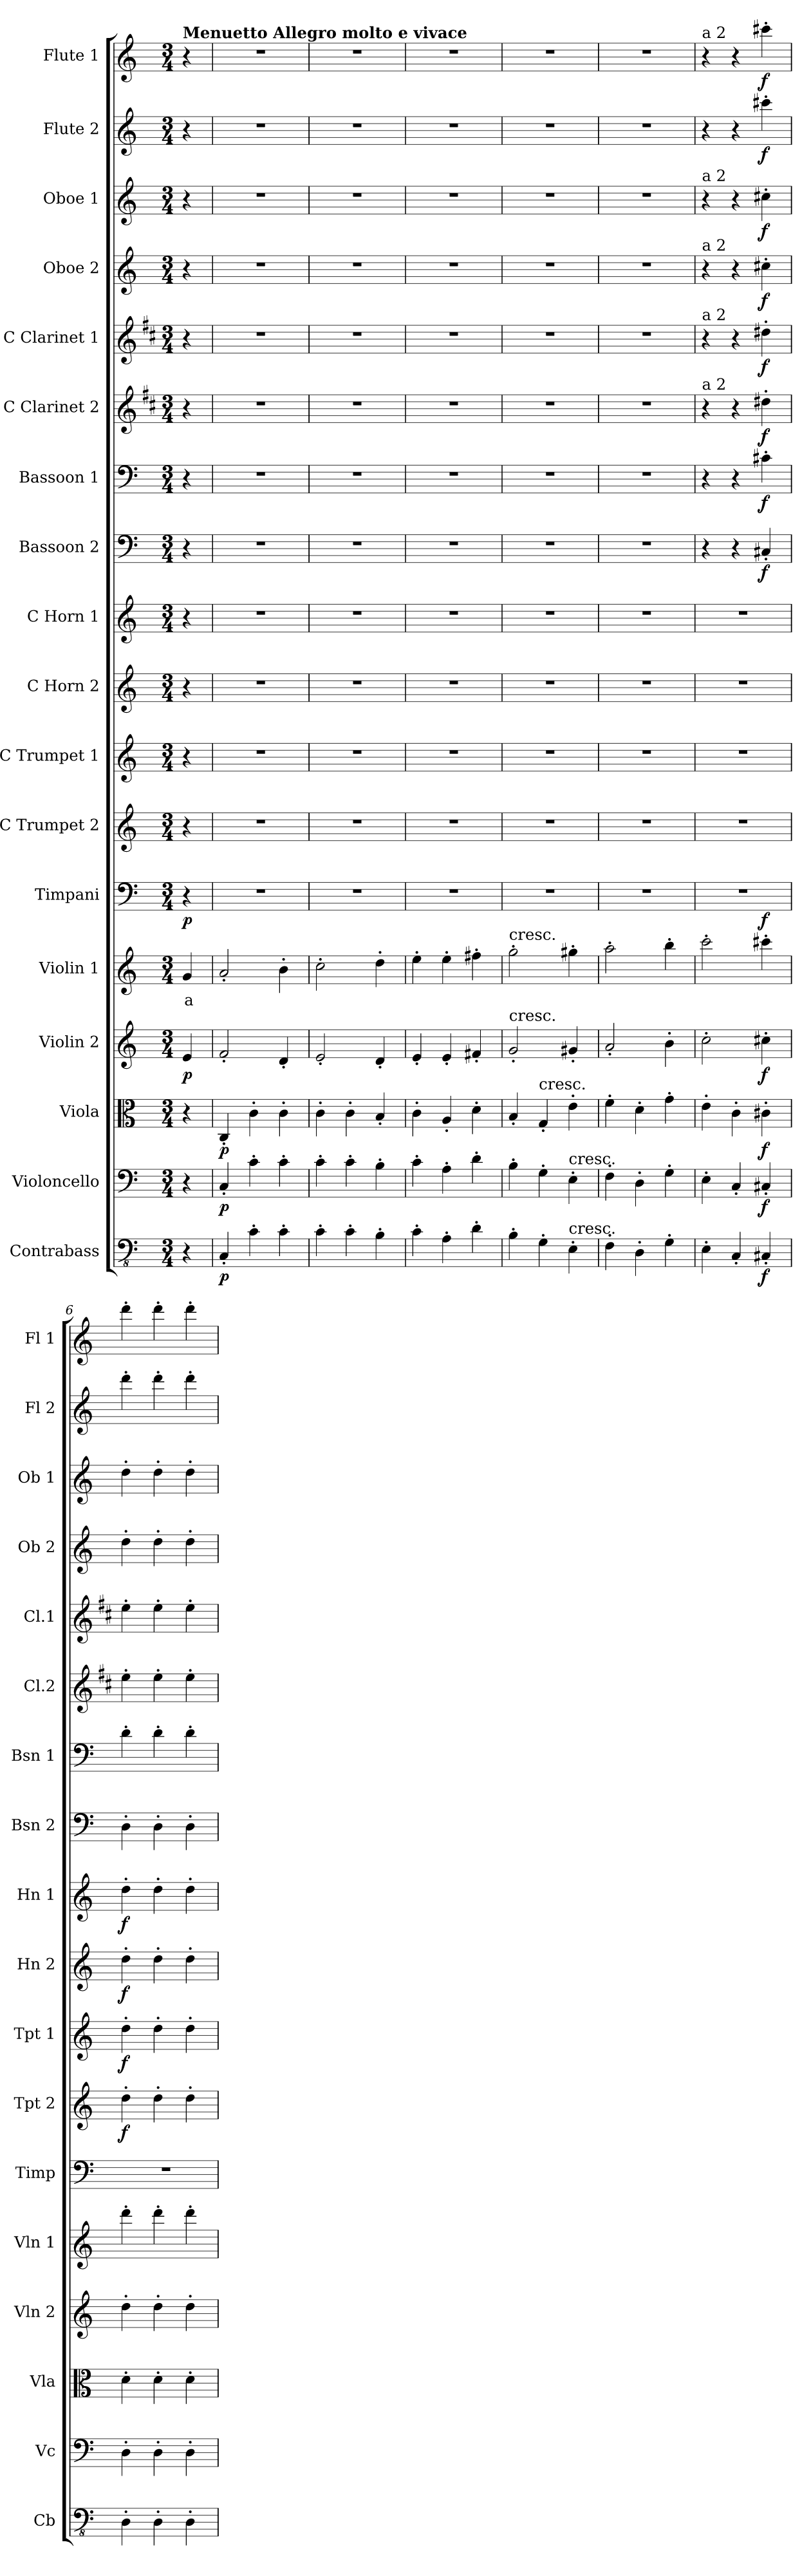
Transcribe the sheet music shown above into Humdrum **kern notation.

**kern	**dynam	**kern	**dynam	**kern	**dynam	**kern	**dynam	**kern	**text	**dynam	**kern	**kern	**dynam	**kern	**dynam	**kern	**dynam	**kern	**dynam	**kern	**dynam	**kern	**dynam	**kern	**dynam	**kern	**dynam	**kern	**dynam	**kern	**dynam	**kern	**dynam	**kern	**dynam
*part18	*part18	*part17	*part17	*part16	*part16	*part15	*part15	*part14	*part14	*part14	*part13	*part12	*part12	*part11	*part11	*part10	*part10	*part9	*part9	*part8	*part8	*part7	*part7	*part6	*part6	*part5	*part5	*part4	*part4	*part3	*part3	*part2	*part2	*part1	*part1
*staff18	*staff18	*staff17	*staff17	*staff16	*staff16	*staff15	*staff15	*staff14	*staff14	*staff14	*staff13	*staff12	*staff12	*staff11	*staff11	*staff10	*staff10	*staff9	*staff9	*staff8	*staff8	*staff7	*staff7	*staff6	*staff6	*staff5	*staff5	*staff4	*staff4	*staff3	*staff3	*staff2	*staff2	*staff1	*staff1
*I"Contrabass	*	*I"Violoncello	*	*I"Viola	*	*I"Violin 2	*	*I"Violin 1	*	*	*I"Timpani	*I"C Trumpet 2	*	*I"C Trumpet 1	*	*I"C Horn 2	*	*I"C Horn 1	*	*I"Bassoon 2	*	*I"Bassoon 1	*	*I"C Clarinet 2	*	*I"C Clarinet 1	*	*I"Oboe 2	*	*I"Oboe 1	*	*I"Flute 2	*	*I"Flute 1	*
*I'Cb	*	*I'Vc	*	*I'Vla	*	*I'Vln 2	*	*I'Vln 1	*	*	*I'Timp	*I'Tpt 2	*	*I'Tpt 1	*	*I'Hn 2	*	*I'Hn 1	*	*I'Bsn 2	*	*I'Bsn 1	*	*I'Cl.2	*	*I'Cl.1	*	*I'Ob 2	*	*I'Ob 1	*	*I'Fl 2	*	*I'Fl 1	*
*clefFv4	*	*clefF4	*	*clefC3	*	*clefG2	*	*clefG2	*	*	*clefF4	*clefG2	*	*clefG2	*	*clefG2	*	*clefG2	*	*clefF4	*	*clefF4	*	*clefG2	*	*clefG2	*	*clefG2	*	*clefG2	*	*clefG2	*	*clefG2	*
*	*	*	*	*	*	*	*	*	*	*	*	*	*	*	*	*ITrd7c12	*	*ITrd7c12	*	*	*	*	*	*ITrd1c2	*	*ITrd1c2	*	*	*	*	*	*	*	*	*
*k[]	*	*k[]	*	*k[]	*	*k[]	*	*k[]	*	*	*k[]	*k[]	*	*k[]	*	*k[]	*	*k[]	*	*k[]	*	*k[]	*	*k[]	*	*k[]	*	*k[]	*	*k[]	*	*k[]	*	*k[]	*
*M3/4	*	*M3/4	*	*M3/4	*	*M3/4	*	*M3/4	*	*	*M3/4	*M3/4	*	*M3/4	*	*M3/4	*	*M3/4	*	*M3/4	*	*M3/4	*	*M3/4	*	*M3/4	*	*M3/4	*	*M3/4	*	*M3/4	*	*M3/4	*
*MM324	*	*MM324	*	*MM324	*	*MM324	*	*MM324	*	*	*MM324	*MM324	*	*MM324	*	*MM324	*	*MM324	*	*MM324	*	*MM324	*	*MM324	*	*MM324	*	*MM324	*	*MM324	*	*MM324	*	*MM324	*
=1	=1	=1	=1	=1	=1	=1	=1	=1	=1	=1	=1	=1	=1	=1	=1	=1	=1	=1	=1	=1	=1	=1	=1	=1	=1	=1	=1	=1	=1	=1	=1	=1	=1	=1	=1
!	!	!	!	!	!	!	!	!	!	!	!	!	!	!	!	!	!	!	!	!	!	!	!	!	!	!	!	!	!	!	!	!	!	!LO:TX:a:B:t=Menuetto Allegro molto e vivace	!
!	!	!	!	!	!	!	!LO:DY:b	!	!LO:LY:b:color=#FF0000	!LO:DY:b	!	!	!	!	!	!	!	!	!	!	!	!	!	!	!	!	!	!	!	!	!	!	!	!	!
4r	.	4r	.	4r	.	4e/	p	4g/	a	p	4r	4r	.	4r	.	4r	.	4r	.	4r	.	4r	.	4r	.	4r	.	4r	.	4r	.	4r	.	4r	.
=	=	=	=	=	=	=	=	=	=	=	=	=	=	=	=	=	=	=	=	=	=	=	=	=	=	=	=	=	=	=	=	=	=	=	=
!	!LO:DY:b	!	!LO:DY:b	!	!LO:DY:b	!	!	!	!	!	!	!	!	!	!	!	!	!	!	!	!	!	!	!	!	!	!	!	!	!	!	!	!	!	!
4CC'/	p	4C'/	p	4C'/	p	2f'/	.	2a'/	.	.	2.r	2.r	.	2.r	.	2.r	.	2.r	.	2.r	.	2.r	.	2.r	.	2.r	.	2.r	.	2.r	.	2.r	.	2.r	.
4C'\	.	4c'\	.	4c'\	.	.	.	.	.	.	.	.	.	.	.	.	.	.	.	.	.	.	.	.	.	.	.	.	.	.	.	.	.	.	.
4C'\	.	4c'\	.	4c'\	.	4d'/	.	4b'\	.	.	.	.	.	.	.	.	.	.	.	.	.	.	.	.	.	.	.	.	.	.	.	.	.	.	.
=1	=1	=1	=1	=1	=1	=1	=1	=1	=1	=1	=1	=1	=1	=1	=1	=1	=1	=1	=1	=1	=1	=1	=1	=1	=1	=1	=1	=1	=1	=1	=1	=1	=1	=1	=1
4C'\	.	4c'\	.	4c'\	.	2e'/	.	2cc'\	.	.	2.r	2.r	.	2.r	.	2.r	.	2.r	.	2.r	.	2.r	.	2.r	.	2.r	.	2.r	.	2.r	.	2.r	.	2.r	.
4C'\	.	4c'\	.	4c'\	.	.	.	.	.	.	.	.	.	.	.	.	.	.	.	.	.	.	.	.	.	.	.	.	.	.	.	.	.	.	.
4BB'\	.	4B'\	.	4B'/	.	4d'/	.	4dd'\	.	.	.	.	.	.	.	.	.	.	.	.	.	.	.	.	.	.	.	.	.	.	.	.	.	.	.
=2	=2	=2	=2	=2	=2	=2	=2	=2	=2	=2	=2	=2	=2	=2	=2	=2	=2	=2	=2	=2	=2	=2	=2	=2	=2	=2	=2	=2	=2	=2	=2	=2	=2	=2	=2
4C'\	.	4c'\	.	4c'\	.	4e'/	.	4ee'\	.	.	2.r	2.r	.	2.r	.	2.r	.	2.r	.	2.r	.	2.r	.	2.r	.	2.r	.	2.r	.	2.r	.	2.r	.	2.r	.
4AA'\	.	4A'\	.	4A'/	.	4e'/	.	4ee'\	.	.	.	.	.	.	.	.	.	.	.	.	.	.	.	.	.	.	.	.	.	.	.	.	.	.	.
4D'\	.	4d'\	.	4d'\	.	4f#X'/	.	4ff#X'\	.	.	.	.	.	.	.	.	.	.	.	.	.	.	.	.	.	.	.	.	.	.	.	.	.	.	.
=3	=3	=3	=3	=3	=3	=3	=3	=3	=3	=3	=3	=3	=3	=3	=3	=3	=3	=3	=3	=3	=3	=3	=3	=3	=3	=3	=3	=3	=3	=3	=3	=3	=3	=3	=3
!	!	!	!	!	!	!	!	!LO:TX:a:t=cresc.	!	!	!	!	!	!	!	!	!	!	!	!	!	!	!	!	!	!	!	!	!	!	!	!	!	!	!
!	!	!	!	!	!	!LO:TX:a:t=cresc.	!	!	!	!	!	!	!	!	!	!	!	!	!	!	!	!	!	!	!	!	!	!	!	!	!	!	!	!	!
4BB'\	.	4B'\	.	4B'/	.	2g'/	.	2gg'\	.	.	2.r	2.r	.	2.r	.	2.r	.	2.r	.	2.r	.	2.r	.	2.r	.	2.r	.	2.r	.	2.r	.	2.r	.	2.r	.
!	!	!	!	!LO:TX:a:t=cresc.	!	!	!	!	!	!	!	!	!	!	!	!	!	!	!	!	!	!	!	!	!	!	!	!	!	!	!	!	!	!	!
4GG'\	.	4G'\	.	4G'/	.	.	.	.	.	.	.	.	.	.	.	.	.	.	.	.	.	.	.	.	.	.	.	.	.	.	.	.	.	.	.
!	!	!LO:TX:a:t=cresc.	!	!	!	!	!	!	!	!	!	!	!	!	!	!	!	!	!	!	!	!	!	!	!	!	!	!	!	!	!	!	!	!	!
!LO:TX:a:t=cresc.	!	!	!	!	!	!	!	!	!	!	!	!	!	!	!	!	!	!	!	!	!	!	!	!	!	!	!	!	!	!	!	!	!	!	!
4EE'\	.	4E'\	.	4e'\	.	4g#X'/	.	4gg#X'\	.	.	.	.	.	.	.	.	.	.	.	.	.	.	.	.	.	.	.	.	.	.	.	.	.	.	.
=4	=4	=4	=4	=4	=4	=4	=4	=4	=4	=4	=4	=4	=4	=4	=4	=4	=4	=4	=4	=4	=4	=4	=4	=4	=4	=4	=4	=4	=4	=4	=4	=4	=4	=4	=4
4FF'\	.	4F'\	.	4f'\	.	2a'/	.	2aa'\	.	.	2.r	2.r	.	2.r	.	2.r	.	2.r	.	2.r	.	2.r	.	2.r	.	2.r	.	2.r	.	2.r	.	2.r	.	2.r	.
4DD'\	.	4D'\	.	4d'\	.	.	.	.	.	.	.	.	.	.	.	.	.	.	.	.	.	.	.	.	.	.	.	.	.	.	.	.	.	.	.
4GG'\	.	4G'\	.	4g'\	.	4b'\	.	4bb'\	.	.	.	.	.	.	.	.	.	.	.	.	.	.	.	.	.	.	.	.	.	.	.	.	.	.	.
=5	=5	=5	=5	=5	=5	=5	=5	=5	=5	=5	=5	=5	=5	=5	=5	=5	=5	=5	=5	=5	=5	=5	=5	=5	=5	=5	=5	=5	=5	=5	=5	=5	=5	=5	=5
!	!	!	!	!	!	!	!	!	!	!	!	!	!	!	!	!	!	!	!	!	!	!	!	!	!	!	!	!	!	!	!	!	!	!LO:TX:a:t=a 2	!
!	!	!	!	!	!	!	!	!	!	!	!	!	!	!	!	!	!	!	!	!	!	!	!	!	!	!	!	!	!	!LO:TX:a:t=a 2	!	!	!	!	!
!	!	!	!	!	!	!	!	!	!	!	!	!	!	!	!	!	!	!	!	!	!	!	!	!	!	!	!	!LO:TX:a:t=a 2	!	!	!	!	!	!	!
!	!	!	!	!	!	!	!	!	!	!	!	!	!	!	!	!	!	!	!	!	!	!	!	!	!	!LO:TX:a:t=a 2	!	!	!	!	!	!	!	!	!
!	!	!	!	!	!	!	!	!	!	!	!	!	!	!	!	!	!	!	!	!	!	!	!	!LO:TX:a:t=a 2	!	!	!	!	!	!	!	!	!	!	!
4EE'\	.	4E'\	.	4e'\	.	2cc'\	.	2ccc'\	.	.	2.r	2.r	.	2.r	.	2.r	.	2.r	.	4r	.	4r	.	4r	.	4r	.	4r	.	4r	.	4r	.	4r	.
4CC'/	.	4C'/	.	4c'\	.	.	.	.	.	.	.	.	.	.	.	.	.	.	.	4r	.	4r	.	4r	.	4r	.	4r	.	4r	.	4r	.	4r	.
!	!LO:DY:b	!	!LO:DY:b	!	!LO:DY:b	!	!LO:DY:b	!	!	!LO:DY:b	!	!	!	!	!	!	!	!	!	!	!LO:DY:b	!	!LO:DY:b	!	!LO:DY:b	!	!LO:DY:b	!	!LO:DY:b	!	!LO:DY:b	!	!LO:DY:b	!	!LO:DY:b
4CC#X'/	f	4C#X'/	f	4c#X'\	f	4cc#X'\	f	4ccc#X'\	.	f	.	.	.	.	.	.	.	.	.	4C#X'/	f	4c#X'\	f	4cc#X'\	f	4cc#X'\	f	4cc#X'\	f	4cc#X'\	f	4ccc#X'\	f	4ccc#X'\	f
=6	=6	=6	=6	=6	=6	=6	=6	=6	=6	=6	=6	=6	=6	=6	=6	=6	=6	=6	=6	=6	=6	=6	=6	=6	=6	=6	=6	=6	=6	=6	=6	=6	=6	=6	=6
!	!	!	!	!	!	!	!	!	!	!	!	!	!LO:DY:b	!	!LO:DY:b	!	!LO:DY:b	!	!LO:DY:b	!	!	!	!	!	!	!	!	!	!	!	!	!	!	!	!
4DD'\	.	4D'\	.	4d'\	.	4dd'\	.	4ddd'\	.	.	2.r	4dd'\	f	4dd'\	f	4d'\	f	4d'\	f	4D'\	.	4d'\	.	4dd'\	.	4dd'\	.	4dd'\	.	4dd'\	.	4ddd'\	.	4ddd'\	.
4DD'\	.	4D'\	.	4d'\	.	4dd'\	.	4ddd'\	.	.	.	4dd'\	.	4dd'\	.	4d'\	.	4d'\	.	4D'\	.	4d'\	.	4dd'\	.	4dd'\	.	4dd'\	.	4dd'\	.	4ddd'\	.	4ddd'\	.
4DD'\	.	4D'\	.	4d'\	.	4dd'\	.	4ddd'\	.	.	.	4dd'\	.	4dd'\	.	4d'\	.	4d'\	.	4D'\	.	4d'\	.	4dd'\	.	4dd'\	.	4dd'\	.	4dd'\	.	4ddd'\	.	4ddd'\	.
=	=	=	=	=	=	=	=	=	=	=	=	=	=	=	=	=	=	=	=	=	=	=	=	=	=	=	=	=	=	=	=	=	=	=	=
*-	*-	*-	*-	*-	*-	*-	*-	*-	*-	*-	*-	*-	*-	*-	*-	*-	*-	*-	*-	*-	*-	*-	*-	*-	*-	*-	*-	*-	*-	*-	*-	*-	*-	*-	*-
